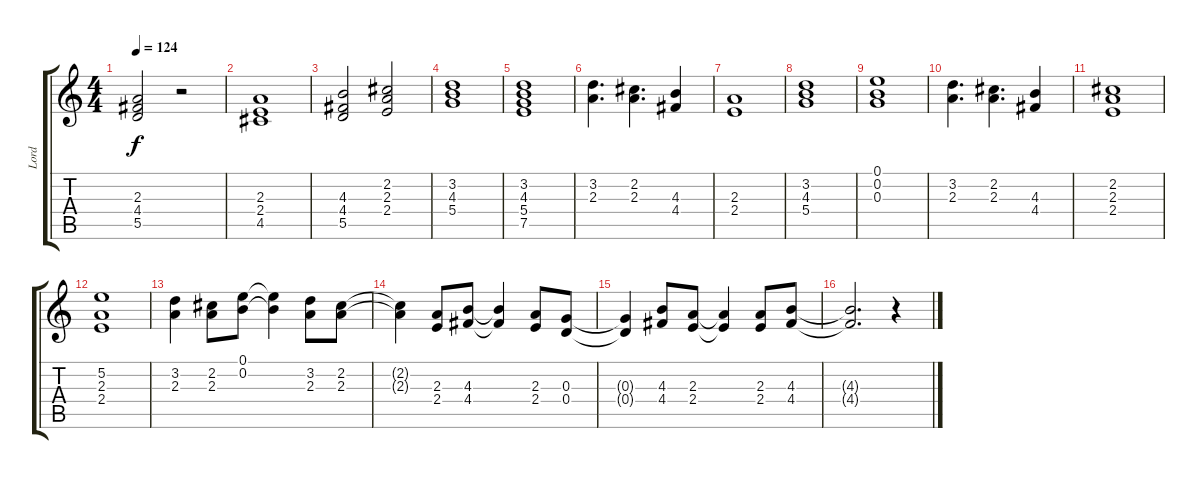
\track ("Lord" "Lord") {instrument drawbarorgan}
\staff {score tabs}
\tuning (E5 B4 G4 D4 A3 E3) {hide}
\ts (4 4)
\tempo 124
\clef g2
\ks c
(2.3 4.4 5.5).2{dy f} r.2 |
(2.3 2.4 4.5).1 |
(4.3 4.4 5.5).2 (2.2 2.3 2.4).2 |
(3.2 4.3 5.4).1 |
(3.2 4.3 5.4 7.5).1 |
(3.2 2.3).4{d} (2.2 2.3).4{d} (4.3 4.4).4 |
(2.3 2.4).1 |
(3.2 4.3 5.4).1 |
(0.1 0.2 0.3).1 |
(3.2 2.3).4{d} (2.2 2.3).4{d} (4.3 4.4).4 |
(2.2 2.3 2.4).1 |
(5.2 2.3 2.4).1 |
(3.2 2.3).4 (2.2 2.3).8 (0.1 0.2).8 (0.1{t} 0.2{t}).4 (3.2 2.3).8 (2.2 2.3).8 |
(2.2{t} 2.3{t}).4 (2.3 2.4).8 (4.3 4.4).8 (4.3{t} 4.4{t}).4 (2.3 2.4).8 (0.3 0.4).8 |
(0.3{t} 0.4{t}).4 (4.3 4.4).8 (2.3 2.4).8 (2.3{t} 2.4{t}).4 (2.3 2.4).8 (4.3 4.4).8 |
(4.3{t} 4.4{t}).2{d} r.4
